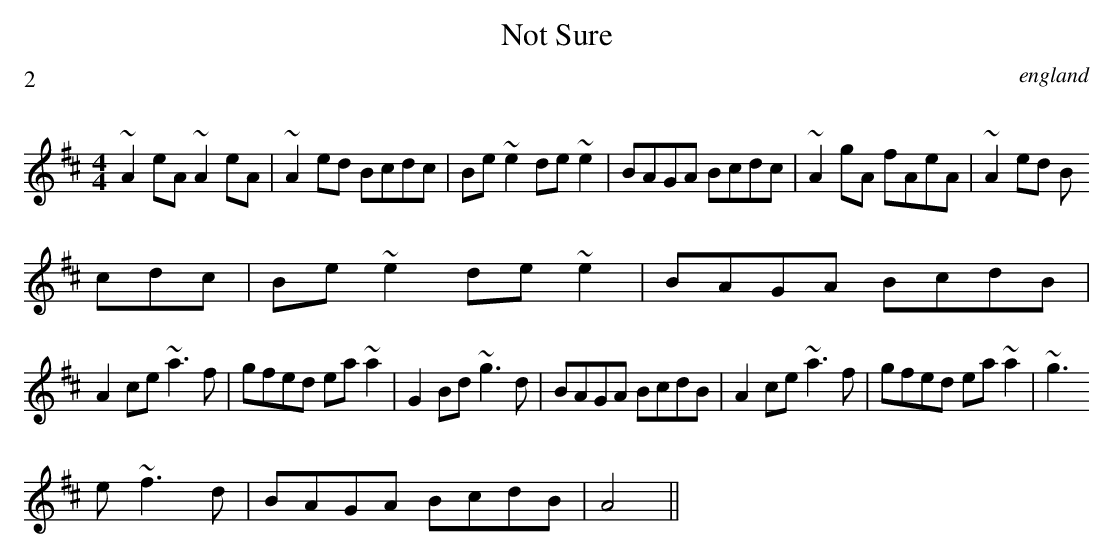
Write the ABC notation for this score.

X:1
T:Not Sure
O:england
M:4/4
L:1/8
Q:Reel
P:2
K:D
~A2 eA ~A2 eA|~A2 ed Bcdc|Be ~e2 de ~e2|BAGA Bcdc|~A2 gA fAeA|~A2 ed B
cdc|Be ~e2 de ~e2|BAGA BcdB|
A2 ce ~a3 f|gfed ea~a2|G2 Bd ~g3 d|BAGA BcdB|A2 ce ~a3 f|gfed ea~a2|~g3
e ~f3 d|BAGA BcdB|A4||
